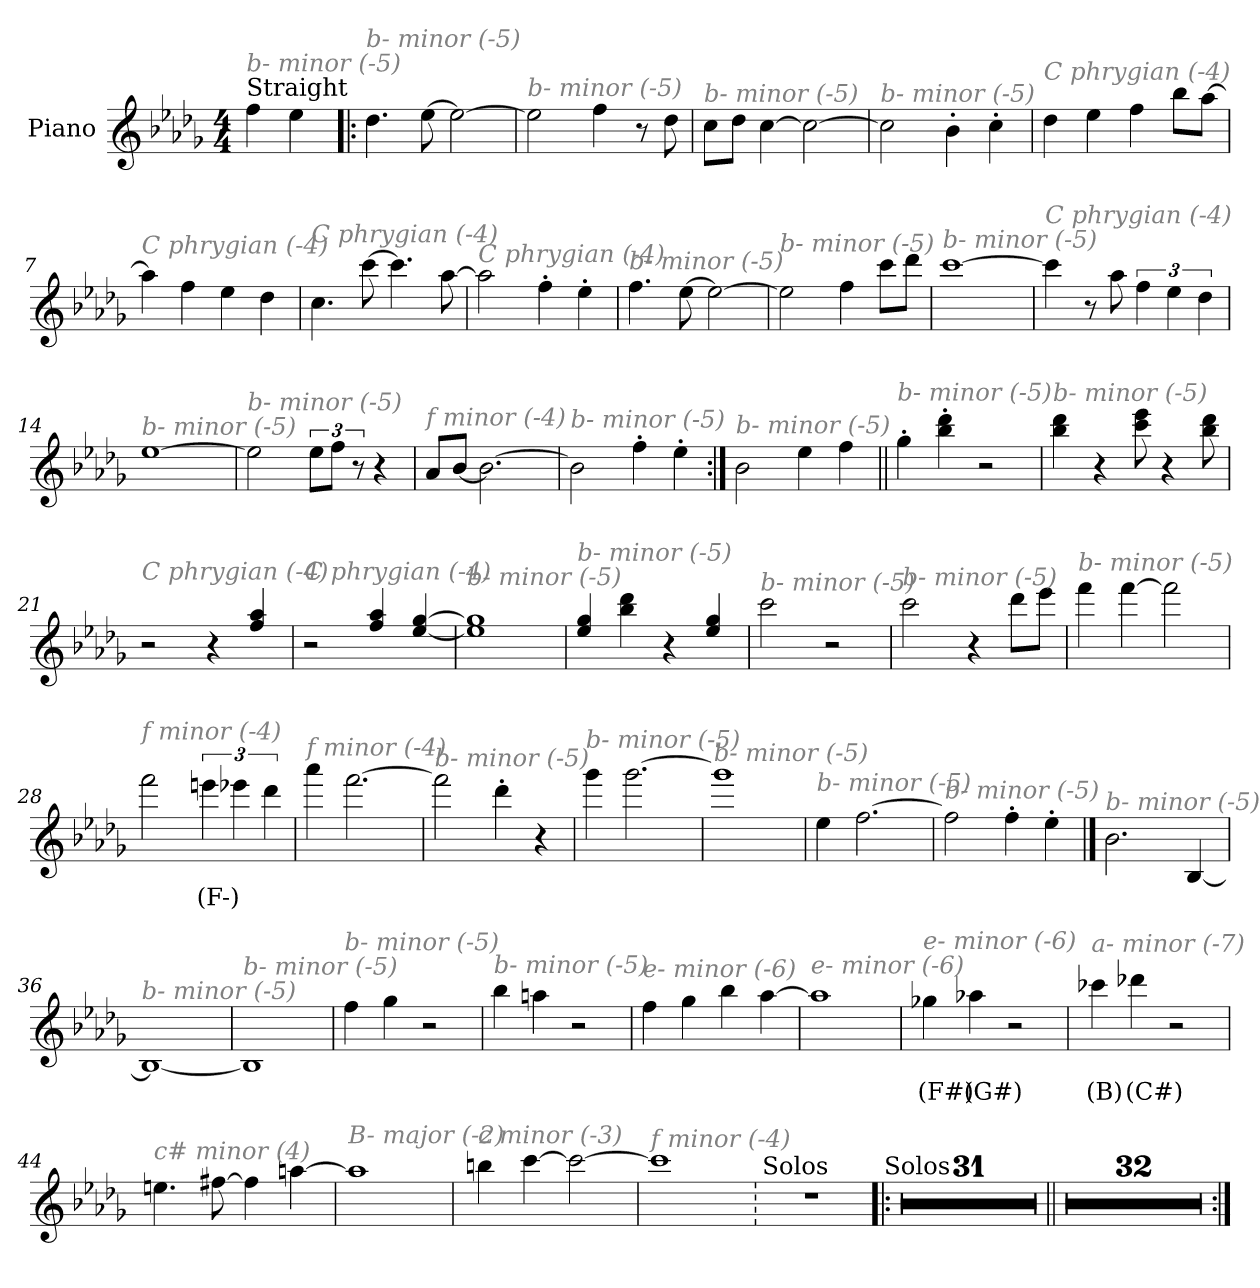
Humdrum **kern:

**kern	**text
*part1	*part1
*staff1	*staff1
*I"Piano	*
*I'Pno.	*
*clefG2	*
*k[b-e-a-d-g-]	*
*M4/4	*
*MM246	*
=1	=1
!LO:TX:a:t=Straight	!
!LO:TX:i:color=#808080:t=b- minor (-5)	!
4ff\	.
4ee-\	.
=2!|:	=2!|:
!LO:TX:i:color=#808080:t=b- minor (-5)	!
4.dd-\	.
[8ee-\	.
2ee-\_	.
=3	=3
!LO:TX:i:color=#808080:t=b- minor (-5)	!
2ee-\]	.
4ff\	.
8r	.
8dd-\	.
=4	=4
!LO:TX:i:color=#808080:t=b- minor (-5)	!
8cc\L	.
8dd-\J	.
[4cc\	.
2cc\_	.
=5	=5
!LO:TX:i:color=#808080:t=b- minor (-5)	!
2cc\]	.
4b-'\	.
4cc'\	.
!!LO:LB:g=z
=6	=6
!LO:TX:i:color=#808080:t=C phrygian (-4)	!
4dd-\	.
4ee-\	.
4ff\	.
8bb-\L	.
[8aa-\J	.
=7	=7
!LO:TX:i:color=#808080:t=C phrygian (-4)	!
4aa-\]	.
4ff\	.
4ee-\	.
4dd-\	.
=8	=8
!LO:TX:i:color=#808080:t=C phrygian (-4)	!
4.cc\	.
[8ccc\	.
4.ccc\]	.
[8aa-\	.
=9	=9
!LO:TX:i:color=#808080:t=C phrygian (-4)	!
2aa-\]	.
4ff'\	.
4ee-'\	.
!!LO:LB:g=z
=10	=10
!LO:TX:i:color=#808080:t=b- minor (-5)	!
4.ff\	.
[8ee-\	.
2ee-\_	.
=11	=11
!LO:TX:i:color=#808080:t=b- minor (-5)	!
2ee-\]	.
4ff\	.
8ccc\L	.
8ddd-\J	.
=12	=12
!LO:TX:i:color=#808080:t=b- minor (-5)	!
[1ccc	.
=13	=13
!LO:TX:i:color=#808080:t=C phrygian (-4)	!
4ccc\]	.
8r	.
8aa-\	.
6ff\	.
6ee-\	.
6dd-\	.
!!LO:LB:g=z
=14	=14
!LO:TX:i:color=#808080:t=b- minor (-5)	!
[1ee-	.
=15	=15
!LO:TX:i:color=#808080:t=b- minor (-5)	!
2ee-\]	.
12ee-\L	.
12ff\J	.
12r	.
4r	.
=16	=16
!LO:TX:i:color=#808080:t=f minor (-4)	!
8a-/L	.
[8b-/J	.
2.b-\_	.
=17	=17
!LO:TX:i:color=#808080:t=b- minor (-5)	!
2b-\]	.
4ff'\	.
4ee-'\	.
!!LO:LB:g=z
=18:|!	=18:|!
!LO:TX:i:color=#808080:t=b- minor (-5)	!
2b-\	.
4ee-\	.
4ff\	.
=19||	=19||
!LO:TX:i:color=#808080:t=b- minor (-5)	!
4gg-'\	.
4bb-\' 4ddd-\'	.
2r	.
=20	=20
!LO:TX:i:color=#808080:t=b- minor (-5)	!
4bb-\ 4ddd-\	.
4r	.
8ccc\ 8eee-\	.
4r	.
8bb-\ 8ddd-\	.
=21	=21
!LO:TX:i:color=#808080:t=C phrygian (-4)	!
2r	.
4r	.
4ff/ 4aa-/	.
!!LO:LB:g=z
=22	=22
!LO:TX:i:color=#808080:t=C phrygian (-4)	!
2r	.
4ff/ 4aa-/	.
[4ee-/ [4gg-/	.
=23	=23
!LO:TX:i:color=#808080:t=b- minor (-5)	!
1ee-] 1gg-]	.
=24	=24
!LO:TX:i:color=#808080:t=b- minor (-5)	!
4ee-/ 4gg-/	.
4bb-\ 4ddd-\	.
4r	.
4ee-/ 4gg-/	.
=25	=25
!LO:TX:i:color=#808080:t=b- minor (-5)	!
2ccc\	.
2r	.
=26	=26
!LO:TX:i:color=#808080:t=b- minor (-5)	!
2ccc\	.
4r	.
8ddd-\L	.
8eee-\J	.
!!LO:LB:g=z
=27	=27
!LO:TX:i:color=#808080:t=b- minor (-5)	!
4fff\	.
[4fff\	.
2fff\]	.
=28	=28
!LO:TX:i:color=#808080:t=f minor (-4)	!
2fff\	.
6eeeni\	(F-)
6eee-\	.
6ddd-\	.
=29	=29
!LO:TX:i:color=#808080:t=f minor (-4)	!
4aaa-\	.
[2.fff\	.
=30	=30
!LO:TX:i:color=#808080:t=b- minor (-5)	!
2fff\]	.
4ddd-'\	.
4r	.
!!LO:LB:g=z
=31	=31
!LO:TX:i:color=#808080:t=b- minor (-5)	!
4ggg-\	.
[2.ggg-\	.
=32	=32
!LO:TX:i:color=#808080:t=b- minor (-5)	!
1ggg-]	.
=33	=33
!LO:TX:i:color=#808080:t=b- minor (-5)	!
4ee-\	.
[2.ff\	.
=34	=34
!LO:TX:i:color=#808080:t=b- minor (-5)	!
2ff\]	.
4ff'\	.
4ee-'\	.
!!LO:LB:g=z
==35	==35
!LO:TX:i:color=#808080:t=b- minor (-5)	!
2.b-\	.
[4B-/	.
=36	=36
!LO:TX:i:color=#808080:t=b- minor (-5)	!
1B-_	.
=37	=37
!LO:TX:i:color=#808080:t=b- minor (-5)	!
1B-]	.
=38	=38
!LO:TX:i:color=#808080:t=b- minor (-5)	!
4ff\	.
4gg-\	.
2r	.
=39	=39
!LO:TX:i:color=#808080:t=b- minor (-5)	!
4bb-\	.
4aan\	.
2r	.
!!LO:LB:g=z
=40	=40
!LO:TX:i:color=#808080:t=e- minor (-6)	!
4ff\	.
4gg-\	.
4bb-\	.
[4aa-\	.
=41	=41
!LO:TX:i:color=#808080:t=e- minor (-6)	!
1aa-]	.
=42	=42
!LO:TX:i:color=#808080:t=e- minor (-6)	!
4gg-Xi\	(F#)
4aa-Xi\	(G#)
2r	.
=43	=43
!LO:TX:i:color=#808080:t=a- minor (-7)	!
4ccc-Xi\	(B)
4ddd-Xi\	(C#)
2r	.
!!LO:PB:g=z
=44	=44
!LO:TX:i:color=#808080:t=c# minor (4)	!
4.een\	.
[8ff#X\	.
4ff#\]	.
[4aan\	.
=45	=45
!LO:TX:i:color=#808080:t=B- major (-2)	!
1aa]	.
=46	=46
!LO:TX:i:color=#808080:t=c minor (-3)	!
4bbn\	.
[4ccc\	.
2ccc\_	.
=47	=47
!LO:TX:i:color=#808080:t=f minor (-4)	!
1ccc]	.
!!LO:LB:g=z
=48|!:	=48|!:
!LO:TX:a:t=Solos	!
1r	.
=49	=49
!LO:TX:a:t=Solos	!
1r	.
=50	=50
1r	.
=51	=51
1r	.
=52	=52
1r	.
=53	=53
1r	.
=54	=54
1r	.
=55	=55
1r	.
!!LO:LB:g=z
=56	=56
1r	.
=57	=57
1r	.
=58	=58
1r	.
=59	=59
1r	.
=60	=60
1r	.
=61	=61
1r	.
=62	=62
1r	.
=63	=63
1r	.
!!LO:LB:g=z
=64	=64
1r	.
=65	=65
1r	.
=66	=66
1r	.
=67	=67
1r	.
=68	=68
1r	.
=69	=69
1r	.
=70	=70
1r	.
=71	=71
1r	.
!!LO:LB:g=z
=72	=72
1r	.
=73	=73
1r	.
=74	=74
1r	.
=75	=75
1r	.
=76	=76
1r	.
=77	=77
1r	.
=78	=78
1r	.
=79	=79
1r	.
!!LO:LB:g=z
=80||	=80||
1r	.
=81	=81
1r	.
=82	=82
1r	.
=83	=83
1r	.
=84	=84
1r	.
=85	=85
1r	.
=86	=86
1r	.
=87	=87
1r	.
!!LO:LB:g=z
=88	=88
1r	.
=89	=89
1r	.
=90	=90
1r	.
=91	=91
1r	.
=92	=92
1r	.
=93	=93
1r	.
=94	=94
1r	.
=95	=95
1r	.
!!LO:LB:g=z
=96	=96
1r	.
=97	=97
1r	.
=98	=98
1r	.
=99	=99
1r	.
=100	=100
1r	.
=101	=101
1r	.
=102	=102
1r	.
=103	=103
1r	.
!!LO:LB:g=z
=104	=104
1r	.
=105	=105
1r	.
=106	=106
1r	.
=107	=107
1r	.
=108	=108
1r	.
=109	=109
1r	.
=110	=110
1r	.
=111	=111
1r	.
=:|!	=:|!
*-	*-
